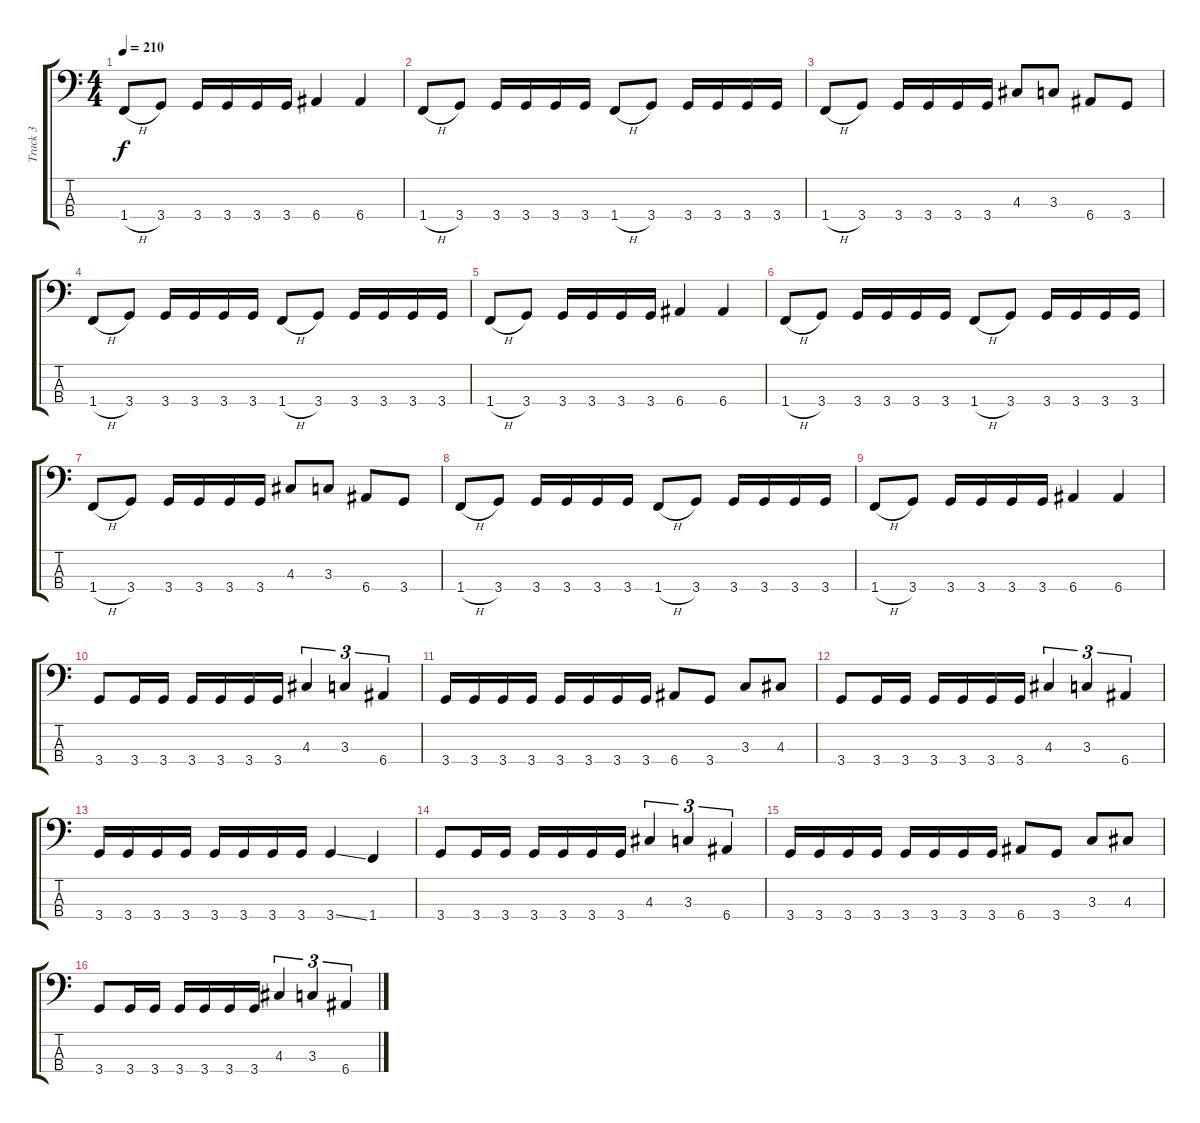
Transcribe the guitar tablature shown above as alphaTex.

\track ("Track 3" "Track 3") {instrument electricbasspick}
\staff {score tabs}
\tuning (G2 D2 A1 E1) {hide}
\ts (4 4)
\tempo 210
\clef f4
\ks c
1.4{h}.8{dy f} 3.4.8 3.4.16 3.4.16 3.4.16 3.4.16 6.4.4 6.4.4 |
1.4{h}.8 3.4.8 3.4.16 3.4.16 3.4.16 3.4.16 1.4{h}.8 3.4.8 3.4.16 3.4.16 3.4.16 3.4.16 |
1.4{h}.8 3.4.8 3.4.16 3.4.16 3.4.16 3.4.16 4.3.8 3.3.8 6.4.8 3.4.8 |
1.4{h}.8 3.4.8 3.4.16 3.4.16 3.4.16 3.4.16 1.4{h}.8 3.4.8 3.4.16 3.4.16 3.4.16 3.4.16 |
1.4{h}.8 3.4.8 3.4.16 3.4.16 3.4.16 3.4.16 6.4.4 6.4.4 |
1.4{h}.8 3.4.8 3.4.16 3.4.16 3.4.16 3.4.16 1.4{h}.8 3.4.8 3.4.16 3.4.16 3.4.16 3.4.16 |
1.4{h}.8 3.4.8 3.4.16 3.4.16 3.4.16 3.4.16 4.3.8 3.3.8 6.4.8 3.4.8 |
1.4{h}.8 3.4.8 3.4.16 3.4.16 3.4.16 3.4.16 1.4{h}.8 3.4.8 3.4.16 3.4.16 3.4.16 3.4.16 |
1.4{h}.8 3.4.8 3.4.16 3.4.16 3.4.16 3.4.16 6.4.4 6.4.4 |
3.4.8 3.4.16 3.4.16 3.4.16 3.4.16 3.4.16 3.4.16 4.3.4{tu (3 2)} 3.3.4{tu (3 2)} 6.4.4{tu (3 2)} |
3.4.16 3.4.16 3.4.16 3.4.16 3.4.16 3.4.16 3.4.16 3.4.16 6.4.8 3.4.8 3.3.8 4.3.8 |
3.4.8 3.4.16 3.4.16 3.4.16 3.4.16 3.4.16 3.4.16 4.3.4{tu (3 2)} 3.3.4{tu (3 2)} 6.4.4{tu (3 2)} |
3.4.16 3.4.16 3.4.16 3.4.16 3.4.16 3.4.16 3.4.16 3.4.16 3.4{ss}.4 1.4.4 |
3.4.8 3.4.16 3.4.16 3.4.16 3.4.16 3.4.16 3.4.16 4.3.4{tu (3 2)} 3.3.4{tu (3 2)} 6.4.4{tu (3 2)} |
3.4.16 3.4.16 3.4.16 3.4.16 3.4.16 3.4.16 3.4.16 3.4.16 6.4.8 3.4.8 3.3.8 4.3.8 |
3.4.8 3.4.16 3.4.16 3.4.16 3.4.16 3.4.16 3.4.16 4.3.4{tu (3 2)} 3.3.4{tu (3 2)} 6.4.4{tu (3 2)}
